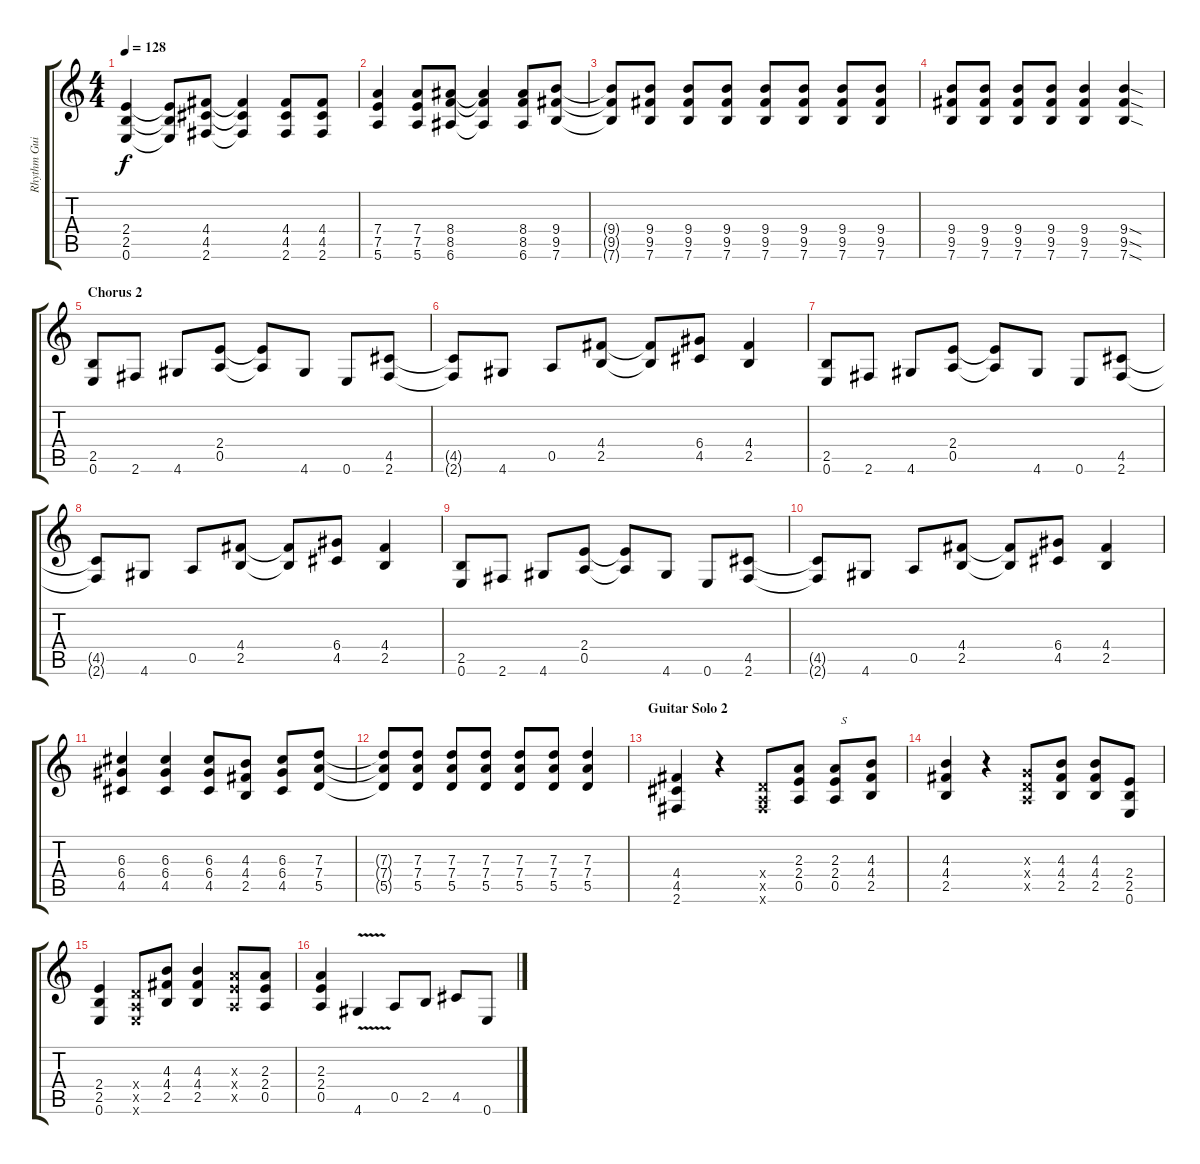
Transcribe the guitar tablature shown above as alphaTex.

\track ("Rhythm Guitar" "Rhythm Gui") {instrument overdrivenguitar}
\staff {score tabs}
\tuning (E4 B3 G3 D3 A2 E2) {hide}
\ts (4 4)
\tempo 128
\clef g2
\ks c
(2.4 2.5 0.6).4{dy f} (2.4{t} 2.5{t} 0.6{t}).8 (4.4 4.5 2.6).8 (4.4{t} 4.5{t} 2.6{t}).4 (4.4 4.5 2.6).8 (4.4 4.5 2.6).8 |
(7.4 7.5 5.6).4 (7.4 7.5 5.6).8 (8.4 8.5 6.6).8 (8.4{t} 8.5{t} 6.6{t}).4 (8.4 8.5 6.6).8 (9.4 9.5 7.6).8 |
(9.4{t} 9.5{t} 7.6{t}).8 (9.4 9.5 7.6).8 (9.4 9.5 7.6).8 (9.4 9.5 7.6).8 (9.4 9.5 7.6).8 (9.4 9.5 7.6).8 (9.4 9.5 7.6).8 (9.4 9.5 7.6).8 |
(9.4 9.5 7.6).8 (9.4 9.5 7.6).8 (9.4 9.5 7.6).8 (9.4 9.5 7.6).8 (9.4 9.5 7.6).4 (9.4{sod} 9.5{sod} 7.6{sod}).4 |
\section ("" "Chorus 2")
(2.5 0.6).8 2.6.8 4.6.8 (2.4 0.5).8 (2.4{t} 0.5{t}).8 4.6.8 0.6.8 (4.5 2.6).8 |
(4.5{t} 2.6{t}).8 4.6.8 0.5.8 (4.4 2.5).8 (4.4{t} 2.5{t}).8 (6.4 4.5).8 (4.4 2.5).4 |
(2.5 0.6).8 2.6.8 4.6.8 (2.4 0.5).8 (2.4{t} 0.5{t}).8 4.6.8 0.6.8 (4.5 2.6).8 |
(4.5{t} 2.6{t}).8 4.6.8 0.5.8 (4.4 2.5).8 (4.4{t} 2.5{t}).8 (6.4 4.5).8 (4.4 2.5).4 |
(2.5 0.6).8 2.6.8 4.6.8 (2.4 0.5).8 (2.4{t} 0.5{t}).8 4.6.8 0.6.8 (4.5 2.6).8 |
(4.5{t} 2.6{t}).8 4.6.8 0.5.8 (4.4 2.5).8 (4.4{t} 2.5{t}).8 (6.4 4.5).8 (4.4 2.5).4 |
(6.3 6.4 4.5).4 (6.3 6.4 4.5).4 (6.3 6.4 4.5).8 (4.3 4.4 2.5).8 (6.3 6.4 4.5).8 (7.3 7.4 5.5).8 |
(7.3{t} 7.4{t} 5.5{t}).8 (7.3 7.4 5.5).8 (7.3 7.4 5.5).8 (7.3 7.4 5.5).8 (7.3 7.4 5.5).8 (7.3 7.4 5.5).8 (7.3 7.4 5.5).4 |
\section ("" "Guitar Solo 2")
(4.4 4.5 2.6).4 r.4 (0.4{x} 0.5{x} 2.6{x}).8 (2.3 2.4 0.5).8 (2.3 2.4 0.5).8{txt "  S"} (4.3 4.4 2.5).8 |
(4.3 4.4 2.5).4 r.4 (0.3{x} 0.4{x} 0.5{x}).8 (4.3 4.4 2.5).8 (4.3 4.4 2.5).8 (2.4 2.5 0.6).8 |
(2.4 2.5 0.6).4 (0.4{x} 0.5{x} 0.6{x}).8 (4.3 4.4 2.5).8 (4.3 4.4 2.5).4 (2.3{x} 2.4{x} 0.5{x}).8 (2.3 2.4 0.5).8 |
(2.3 2.4 0.5).4 4.6{v}.4 0.5.8 2.5.8 4.5.8 0.6.8
